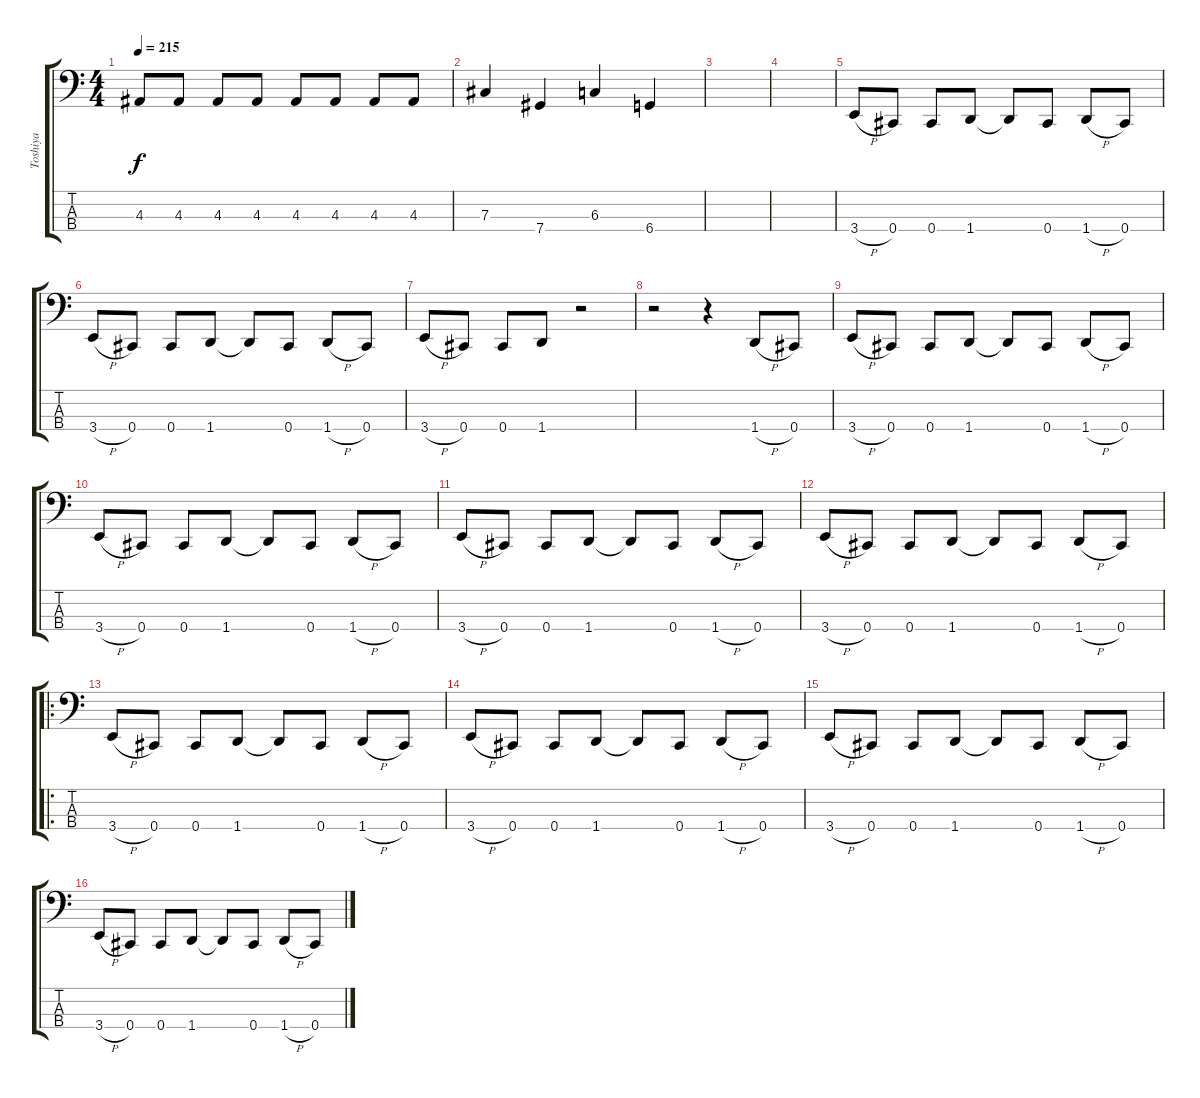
\track ("Toshiya" "Toshiya") {instrument electricbasspick}
\staff {score tabs}
\tuning (E2 B1 Gb1 Db1) {hide}
\ts (4 4)
\tempo 215
\clef f4
\ks aminor
4.3.8{dy f} 4.3.8 4.3.8 4.3.8 4.3.8 4.3.8 4.3.8 4.3.8 |
7.3.4 7.4.4 6.3.4 6.4.4 |
|
|
3.4{h}.8 0.4.8 0.4.8 1.4.8 1.4{t}.8 0.4.8 1.4{h}.8 0.4.8 |
3.4{h}.8 0.4.8 0.4.8 1.4.8 1.4{t}.8 0.4.8 1.4{h}.8 0.4.8 |
3.4{h}.8 0.4.8 0.4.8 1.4.8 r.2 |
r.2 r.4 1.4{h}.8 0.4.8 |
3.4{h}.8 0.4.8 0.4.8 1.4.8 1.4{t}.8 0.4.8 1.4{h}.8 0.4.8 |
3.4{h}.8 0.4.8 0.4.8 1.4.8 1.4{t}.8 0.4.8 1.4{h}.8 0.4.8 |
3.4{h}.8 0.4.8 0.4.8 1.4.8 1.4{t}.8 0.4.8 1.4{h}.8 0.4.8 |
3.4{h}.8 0.4.8 0.4.8 1.4.8 1.4{t}.8 0.4.8 1.4{h}.8 0.4.8 |
\ro
3.4{h}.8 0.4.8 0.4.8 1.4.8 1.4{t}.8 0.4.8 1.4{h}.8 0.4.8 |
3.4{h}.8 0.4.8 0.4.8 1.4.8 1.4{t}.8 0.4.8 1.4{h}.8 0.4.8 |
3.4{h}.8 0.4.8 0.4.8 1.4.8 1.4{t}.8 0.4.8 1.4{h}.8 0.4.8 |
3.4{h}.8 0.4.8 0.4.8 1.4.8 1.4{t}.8 0.4.8 1.4{h}.8 0.4.8
